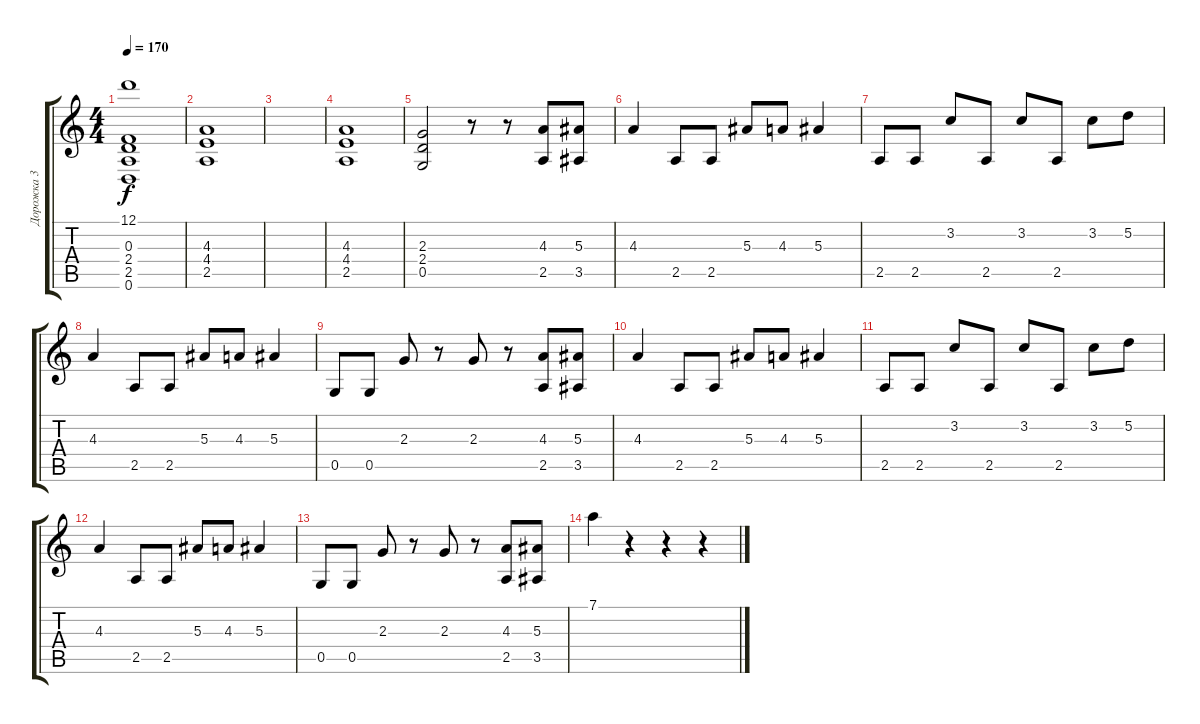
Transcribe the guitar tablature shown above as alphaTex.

\track ("Дорожка 3" "Дорожка 3") {instrument distortionguitar}
\staff {score tabs}
\tuning (D4 A3 F3 C3 G2 D2) {hide}
\ts (4 4)
\tempo 170
\clef g2
\ks c
(12.1{t} 0.3{t} 2.4{t} 2.5{t} 0.6{t}).1{dy f} |
(4.3 4.4 2.5).1 |
|
(4.3 4.4 2.5).1 |
(2.3 2.4 0.5).2 r.8 r.8 (4.3 2.5).8 (5.3 3.5).8 |
4.3.4 2.5.8 2.5.8 5.3.8 4.3.8 5.3.4 |
2.5.8 2.5.8 3.2.8 2.5.8 3.2.8 2.5.8 3.2.8 5.2.8 |
4.3.4 2.5.8 2.5.8 5.3.8 4.3.8 5.3.4 |
0.5.8 0.5.8 2.3.8 r.8 2.3.8 r.8 (4.3 2.5).8 (5.3 3.5).8 |
4.3.4 2.5.8 2.5.8 5.3.8 4.3.8 5.3.4 |
2.5.8 2.5.8 3.2.8 2.5.8 3.2.8 2.5.8 3.2.8 5.2.8 |
4.3.4 2.5.8 2.5.8 5.3.8 4.3.8 5.3.4 |
0.5.8 0.5.8 2.3.8 r.8 2.3.8 r.8 (4.3 2.5).8 (5.3 3.5).8 |
7.1.4 r.4 r.4 r.4
